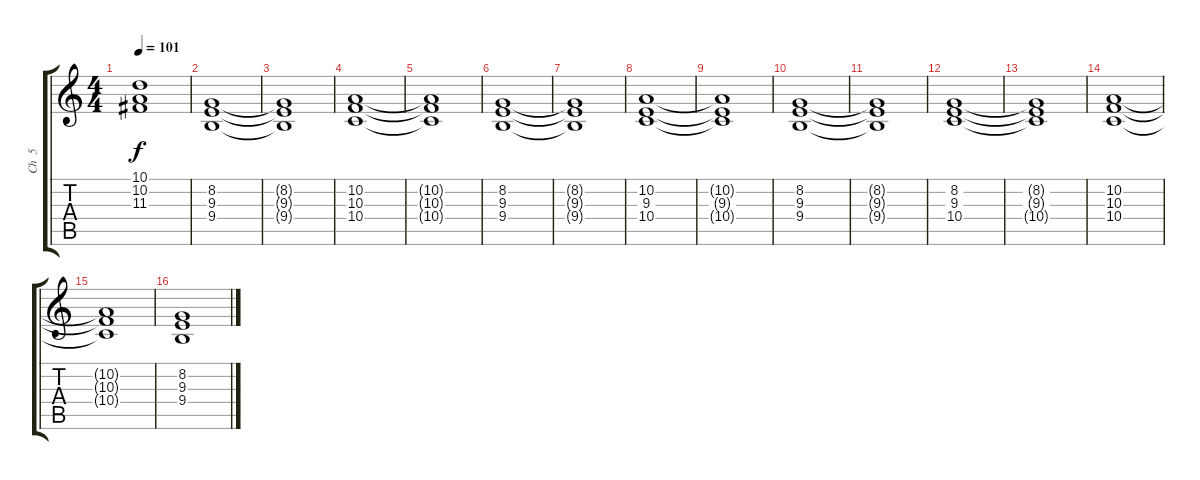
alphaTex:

\track ("Ch  5   " "Ch  5   ") {instrument pad2warm}
\staff {score tabs}
\tuning (E4 B3 G3 D3 A2 E2) {hide}
\ts (4 4)
\tempo 101
\clef g2
\ks c
(10.1{t} 10.2{t} 11.3{t}).1{dy f} |
(8.2 9.3 9.4).1 |
(8.2{t} 9.3{t} 9.4{t}).1 |
(10.2 10.3 10.4).1 |
(10.2{t} 10.3{t} 10.4{t}).1 |
(8.2 9.3 9.4).1 |
(8.2{t} 9.3{t} 9.4{t}).1 |
(10.2 9.3 10.4).1 |
(10.2{t} 9.3{t} 10.4{t}).1 |
(8.2 9.3 9.4).1 |
(8.2{t} 9.3{t} 9.4{t}).1 |
(8.2 9.3 10.4).1 |
(8.2{t} 9.3{t} 10.4{t}).1 |
(10.2 10.3 10.4).1 |
(10.2{t} 10.3{t} 10.4{t}).1 |
(8.2 9.3 9.4).1
